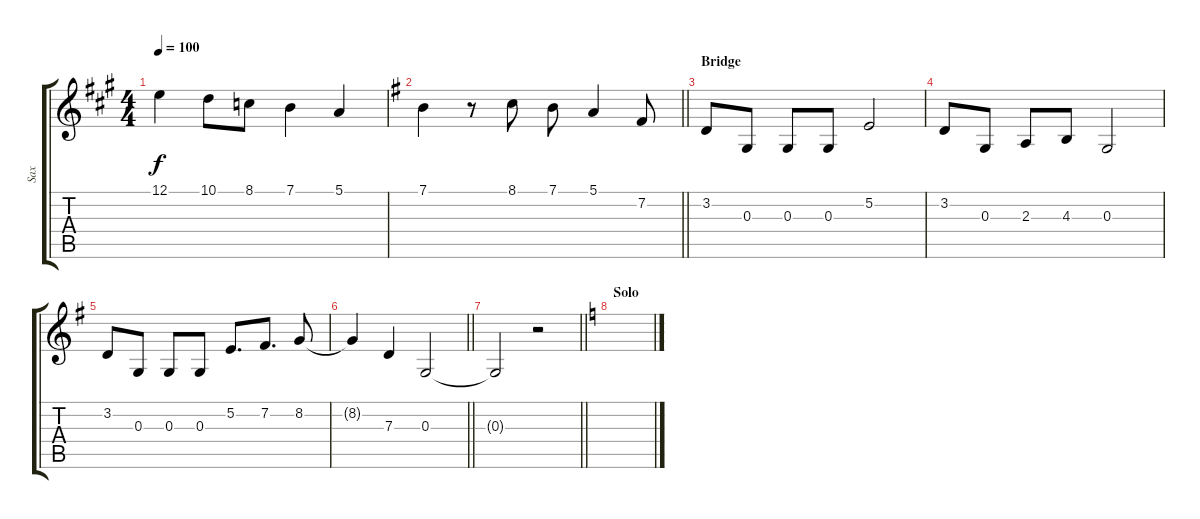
\track ("Sax " "Sax ") {instrument tenorsax}
\staff {score tabs}
\tuning (E4 B3 G3 D3 A2 E2) {hide}
\ts (4 4)
\tempo 100
\clef g2
\ks a
12.1.4{dy f} 10.1.8 8.1.8 7.1.4 5.1.4 |
\barLineRight lightlight
\ks g
7.1.4 r.8 8.1.8 7.1.8 5.1.4 7.2.8 |
\section ("" "Bridge")
3.2.8 0.3.8 0.3.8 0.3.8 5.2.2 |
3.2.8 0.3.8 2.3.8 4.3.8 0.3.2 |
3.2.8 0.3.8 0.3.8 0.3.8 5.2.8{d} 7.2.8{d} 8.2.8 |
\barLineRight lightlight
8.2{t}.4 7.3.4 0.3.2 |
\barLineRight lightlight
0.3{t}.2 r.2 |
\section ("" "Solo")
\ks c
